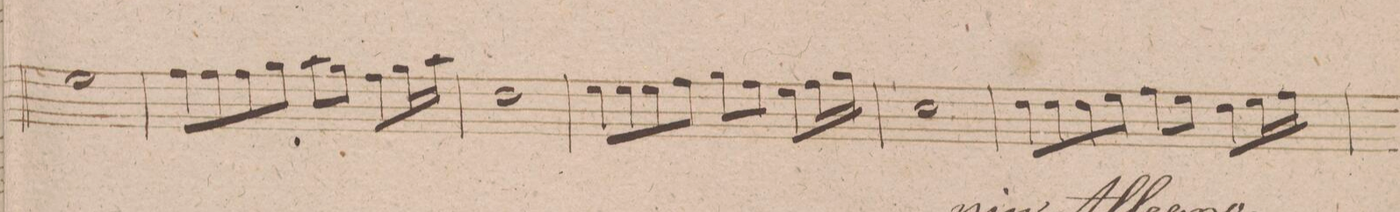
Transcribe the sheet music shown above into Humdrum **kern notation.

**kern	**dynam
*I"Flauto 2do	*
*clefG2	*
*k[f#c#g#d#]	*
*met(c)	*
*M4/4	*
1ee\	.
=41	=41
8ff#\L	.
8ff#\	.
8ff#\	.
8gg#\J	.
*8\left	*
8aa\L	.
*8\right	*
8gg#\J	.
8ff#\L	.
16gg#\L	.
*16\left	*
16aa\JJ	.
=42	=42
1dd#\	.
=43	=43
*8\right	*
8ee\L	.
8ee\	.
8ee\	.
8ff#\J	.
8gg#\L	.
8ff#\J	.
8ee\L	.
*16\right	*
16ff#\L	.
16gg#\JJ	.
=44	=44
1cc#\	.
=45	=45
8dd#\L	.
8dd#\	.
8dd#\	.
8ee\J	.
8ff#\L	.
8ee\J	.
8dd#\L	.
16ee\L	.
16ff#\JJ	.
=46	=46
*-	*-
